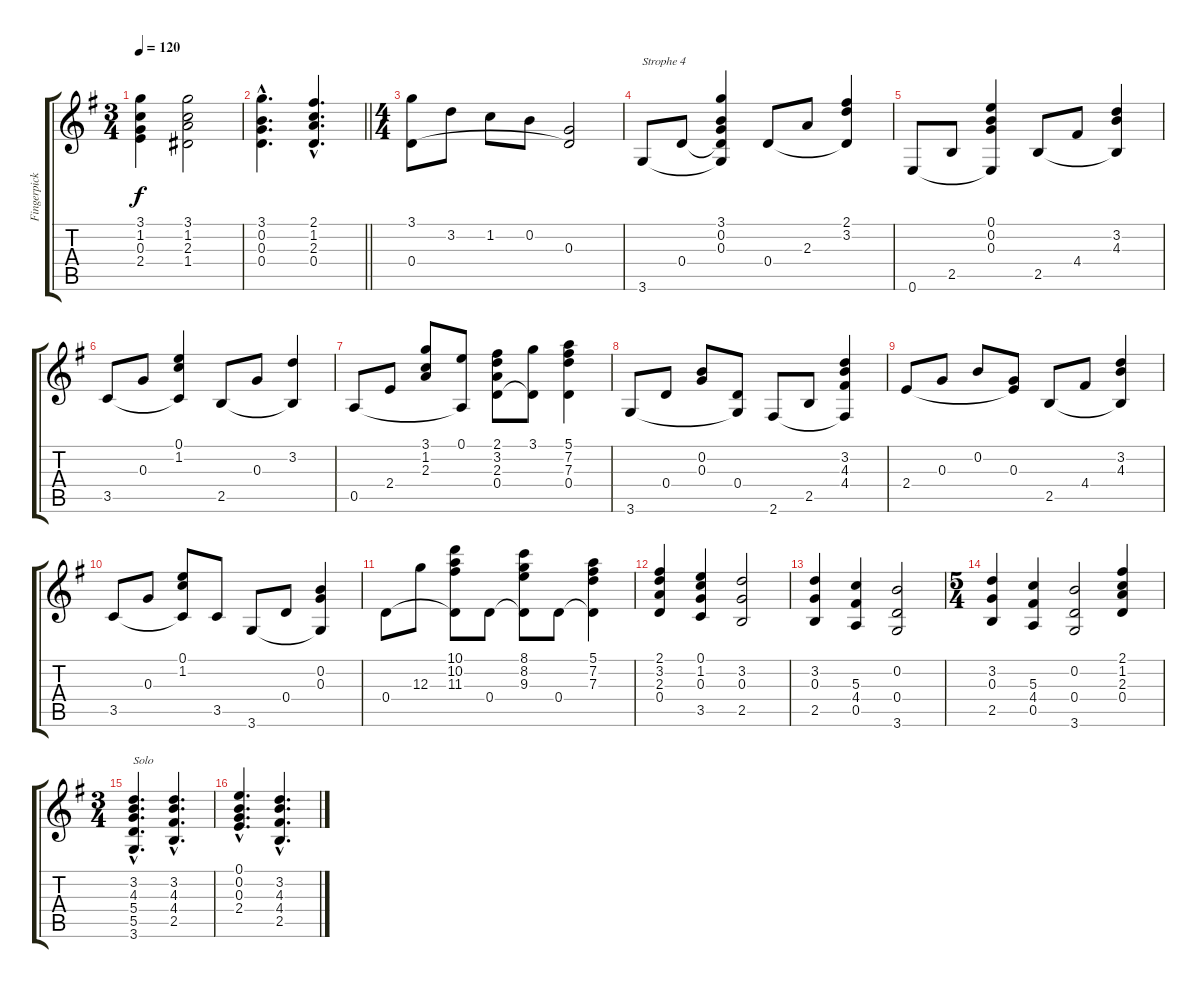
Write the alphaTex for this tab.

\track ("Fingerpicking" "Fingerpick") {instrument acousticguitarnylon}
\staff {score tabs}
\tuning (E4 B3 G3 D3 A2 E2) {hide}
\ts (3 4)
\tempo 120
\clef g2
\ks g
(3.1 1.2 0.3 2.4).4{dy f} (3.1 1.2 2.3 1.4).2 |
\barLineRight lightlight
(3.1{hac} 0.2{hac} 0.3{hac} 0.4{hac}).4{d} (2.1{hac} 1.2{hac} 2.3{hac} 0.4{hac}).4{d} |
\ts (4 4)
(3.1 0.4).8 3.2.8 1.2.8 0.2.8 (0.3 0.4{t}).2 |
3.6.8{txt "Strophe 4"} 0.4.8 (3.1 0.2 0.3 0.4{t} 3.6{t}).4 0.4.8 2.3.8 (2.1 3.2 0.4{t}).4 |
0.6.8 2.5.8 (0.1 0.2 0.3 0.6{t}).4 2.5.8 4.4.8 (3.2 4.3 2.5{t}).4 |
3.5.8 0.3.8 (0.1 1.2 3.5{t}).4 2.5.8 0.3.8 (3.2 2.5{t}).4 |
0.5.8 2.4.8 (3.1 1.2 2.3).8 (0.1 0.5{t}).8 (2.1 3.2 2.3 0.4).8 (3.1 0.4{t}).8 (5.1 7.2 7.3 0.4).4 |
3.6.8 0.4.8 (0.2 0.3).8 (0.4 3.6{t}).8 2.6.8 2.5.8 (3.2 4.3 4.4 2.6{t}).4 |
2.4.8 0.3.8 0.2.8 (0.3 2.4{t}).8 2.5.8 4.4.8 (3.2 4.3 2.5{t}).4 |
3.5.8 0.3.8 (0.1 1.2 3.5{t}).8 3.5.8 3.6.8 0.4.8 (0.2 0.3 3.6{t}).4 |
0.4.8 12.3.8 (10.1 10.2 11.3 0.4{t}).8 0.4.8 (8.1 8.2 9.3 0.4{t}).8 0.4.8 (5.1 7.2 7.3 0.4{t}).4 |
(2.1 3.2 2.3 0.4).4 (0.1 1.2 0.3 3.5).4 (3.2 0.3 2.5).2 |
(3.2 0.3 2.5).4 (5.3 4.4 0.5).4 (0.2 0.4 3.6).2 |
\ts (5 4)
(3.2 0.3 2.5).4 (5.3 4.4 0.5).4 (0.2 0.4 3.6).2 (2.1 1.2 2.3 0.4).4 |
\ts (3 4)
(3.2{hac} 4.3{hac} 5.4{hac} 5.5{hac} 3.6{hac}).4{d txt "Solo"} (3.2{hac} 4.3{hac} 4.4{hac} 2.5{hac}).4{d} |
(0.1{hac} 0.2{hac} 0.3{hac} 2.4{hac}).4{d} (3.2{hac} 4.3{hac} 4.4{hac} 2.5{hac}).4{d}
